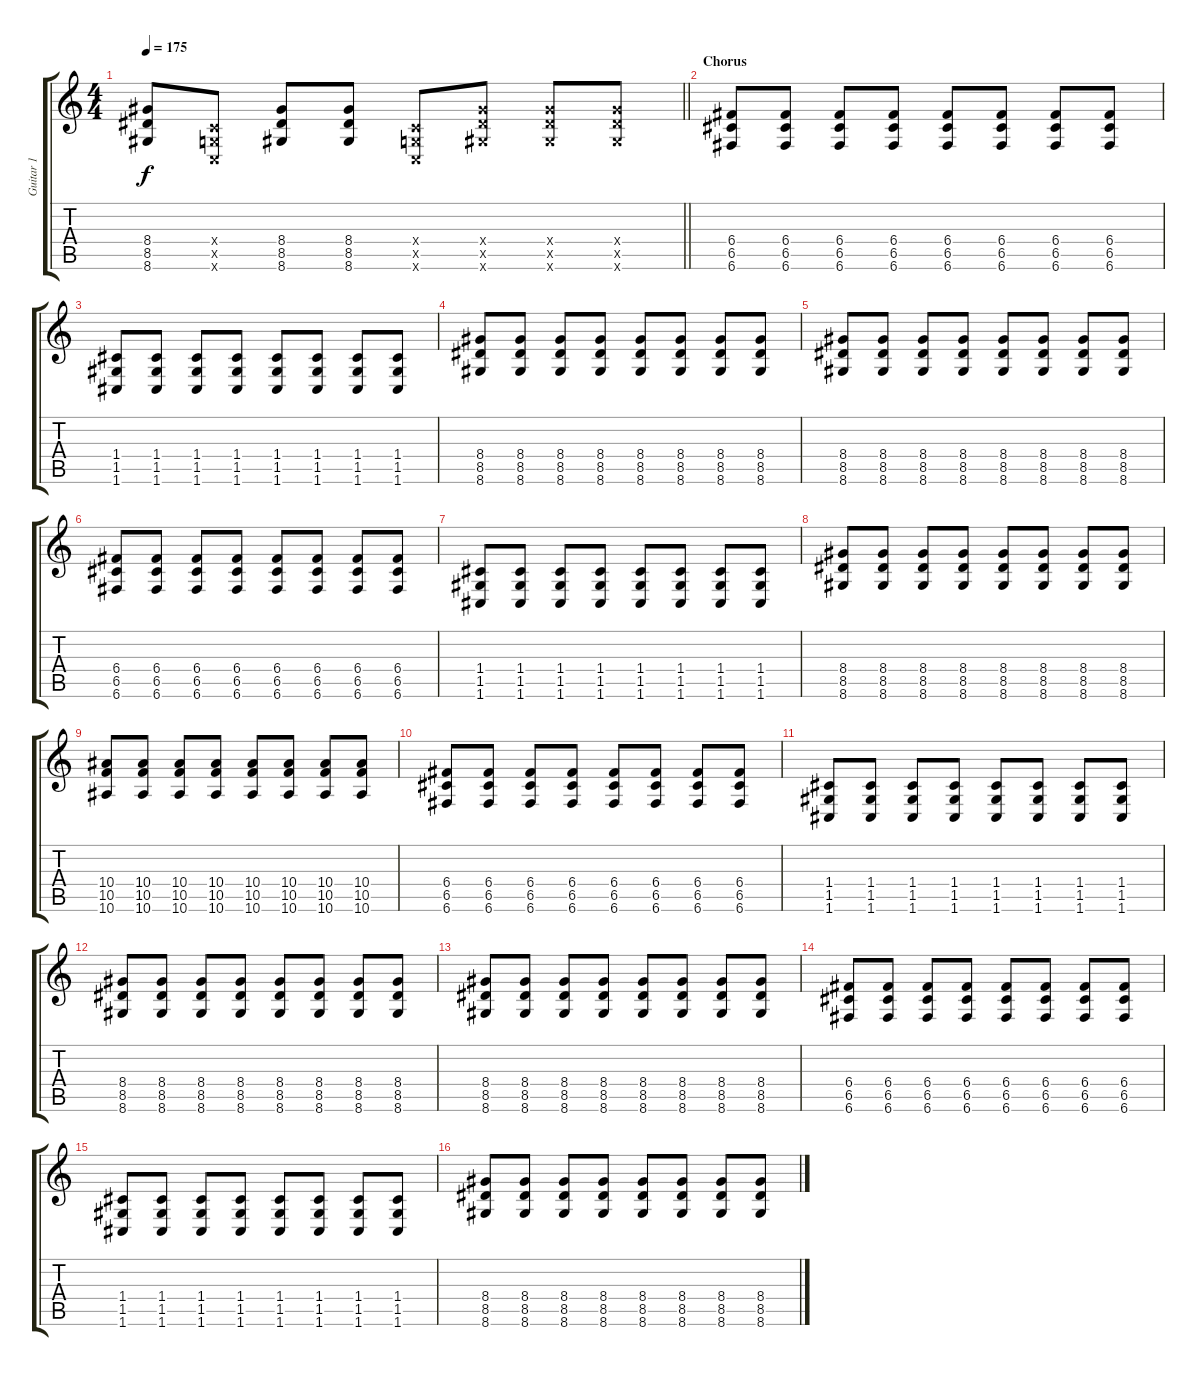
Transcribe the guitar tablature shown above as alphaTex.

\track ("Guitar 1" "Guitar 1") {instrument distortionguitar}
\staff {score tabs}
\tuning (D4 A3 F3 C3 G2 C2) {hide}
\ts (4 4)
\tempo 175
\clef g2
\barLineRight lightlight
\ks c
(8.4 8.5 8.6).8{dy f} (0.4{x} 0.5{x} 0.6{x}).8 (8.4 8.5 8.6).8 (8.4 8.5 8.6).8 (0.4{x} 0.5{x} 0.6{x}).8 (8.4{x} 8.5{x} 8.6{x}).8 (8.4{x} 8.5{x} 8.6{x}).8 (8.4{x} 8.5{x} 8.6{x}).8 |
\section ("" "Chorus")
(6.4 6.5 6.6).8 (6.4 6.5 6.6).8 (6.4 6.5 6.6).8 (6.4 6.5 6.6).8 (6.4 6.5 6.6).8 (6.4 6.5 6.6).8 (6.4 6.5 6.6).8 (6.4 6.5 6.6).8 |
(1.4 1.5 1.6).8 (1.4 1.5 1.6).8 (1.4 1.5 1.6).8 (1.4 1.5 1.6).8 (1.4 1.5 1.6).8 (1.4 1.5 1.6).8 (1.4 1.5 1.6).8 (1.4 1.5 1.6).8 |
(8.4 8.5 8.6).8 (8.4 8.5 8.6).8 (8.4 8.5 8.6).8 (8.4 8.5 8.6).8 (8.4 8.5 8.6).8 (8.4 8.5 8.6).8 (8.4 8.5 8.6).8 (8.4 8.5 8.6).8 |
(8.4 8.5 8.6).8 (8.4 8.5 8.6).8 (8.4 8.5 8.6).8 (8.4 8.5 8.6).8 (8.4 8.5 8.6).8 (8.4 8.5 8.6).8 (8.4 8.5 8.6).8 (8.4 8.5 8.6).8 |
(6.4 6.5 6.6).8 (6.4 6.5 6.6).8 (6.4 6.5 6.6).8 (6.4 6.5 6.6).8 (6.4 6.5 6.6).8 (6.4 6.5 6.6).8 (6.4 6.5 6.6).8 (6.4 6.5 6.6).8 |
(1.4 1.5 1.6).8 (1.4 1.5 1.6).8 (1.4 1.5 1.6).8 (1.4 1.5 1.6).8 (1.4 1.5 1.6).8 (1.4 1.5 1.6).8 (1.4 1.5 1.6).8 (1.4 1.5 1.6).8 |
(8.4 8.5 8.6).8 (8.4 8.5 8.6).8 (8.4 8.5 8.6).8 (8.4 8.5 8.6).8 (8.4 8.5 8.6).8 (8.4 8.5 8.6).8 (8.4 8.5 8.6).8 (8.4 8.5 8.6).8 |
(10.4 10.5 10.6).8 (10.4 10.5 10.6).8 (10.4 10.5 10.6).8 (10.4 10.5 10.6).8 (10.4 10.5 10.6).8 (10.4 10.5 10.6).8 (10.4 10.5 10.6).8 (10.4 10.5 10.6).8 |
(6.4 6.5 6.6).8 (6.4 6.5 6.6).8 (6.4 6.5 6.6).8 (6.4 6.5 6.6).8 (6.4 6.5 6.6).8 (6.4 6.5 6.6).8 (6.4 6.5 6.6).8 (6.4 6.5 6.6).8 |
(1.4 1.5 1.6).8 (1.4 1.5 1.6).8 (1.4 1.5 1.6).8 (1.4 1.5 1.6).8 (1.4 1.5 1.6).8 (1.4 1.5 1.6).8 (1.4 1.5 1.6).8 (1.4 1.5 1.6).8 |
(8.4 8.5 8.6).8 (8.4 8.5 8.6).8 (8.4 8.5 8.6).8 (8.4 8.5 8.6).8 (8.4 8.5 8.6).8 (8.4 8.5 8.6).8 (8.4 8.5 8.6).8 (8.4 8.5 8.6).8 |
(8.4 8.5 8.6).8 (8.4 8.5 8.6).8 (8.4 8.5 8.6).8 (8.4 8.5 8.6).8 (8.4 8.5 8.6).8 (8.4 8.5 8.6).8 (8.4 8.5 8.6).8 (8.4 8.5 8.6).8 |
(6.4 6.5 6.6).8 (6.4 6.5 6.6).8 (6.4 6.5 6.6).8 (6.4 6.5 6.6).8 (6.4 6.5 6.6).8 (6.4 6.5 6.6).8 (6.4 6.5 6.6).8 (6.4 6.5 6.6).8 |
(1.4 1.5 1.6).8 (1.4 1.5 1.6).8 (1.4 1.5 1.6).8 (1.4 1.5 1.6).8 (1.4 1.5 1.6).8 (1.4 1.5 1.6).8 (1.4 1.5 1.6).8 (1.4 1.5 1.6).8 |
(8.4 8.5 8.6).8 (8.4 8.5 8.6).8 (8.4 8.5 8.6).8 (8.4 8.5 8.6).8 (8.4 8.5 8.6).8 (8.4 8.5 8.6).8 (8.4 8.5 8.6).8 (8.4 8.5 8.6).8
